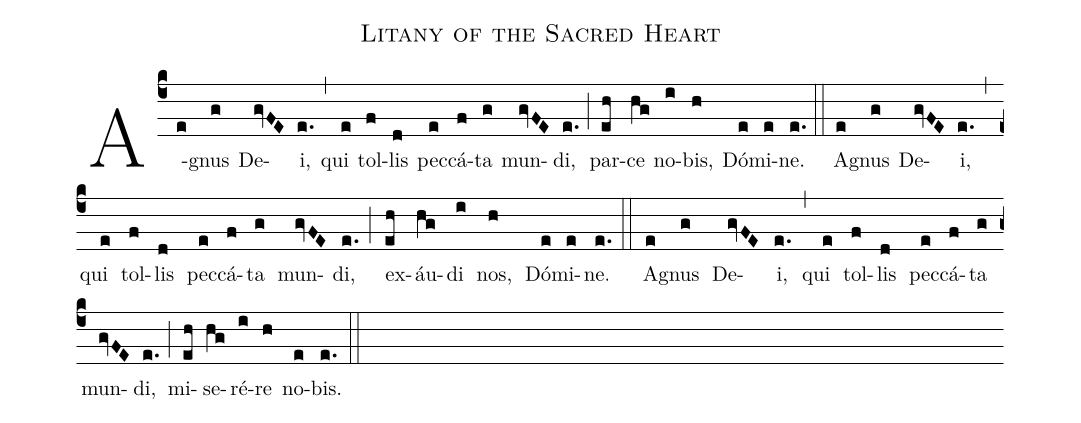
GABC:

name: Litany of the Sacred Heart;
%%
(c4)A(e)gnus(g) De(gvFE)i,(e.) (,) qui(e) tol(f)lis(d) pec(e)cá(f)ta(g) mun(gvFE)di,(e.) (;) par(eh)ce(hg) no(i)bis,(h) Dó(e)mi(e)ne.(e.) (::) A(e)gnus(g) De(gvFE)i,(e.) (,) qui(e) tol(f)lis(d) pec(e)cá(f)ta(g) mun(gvFE)di,(e.) (;) ex(eh)áu(hg)di(i) nos,(h) Dó(e)mi(e)ne.(e.) (::) A(e)gnus(g) De(gvFE)i,(e.) (,) qui(e) tol(f)lis(d) pec(e)cá(f)ta(g) mun(gvFE)di,(e.) (;) mi(eh)se(hg)ré(i)re(h) no(e)bis.(e.) (::)
